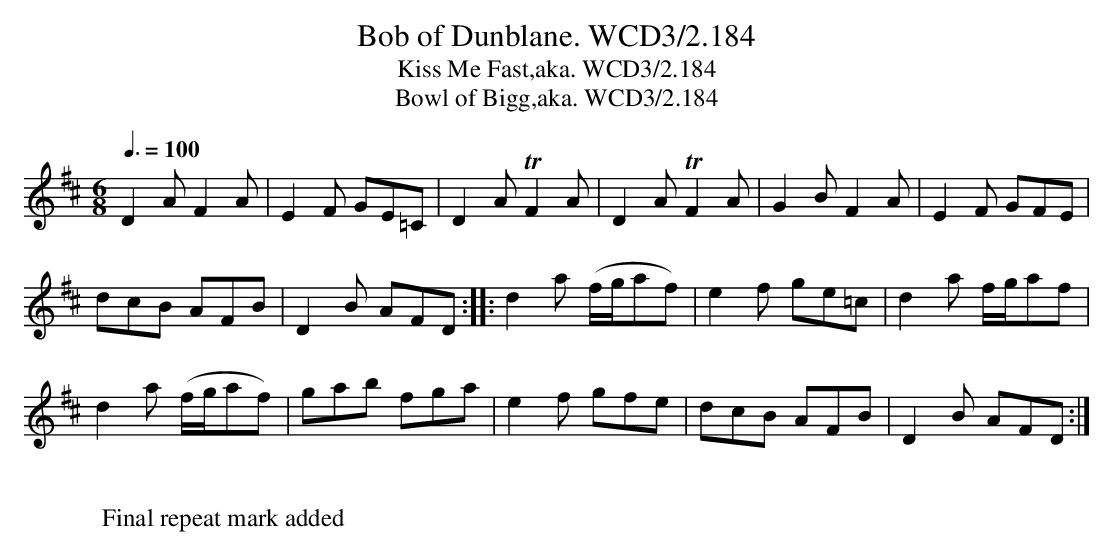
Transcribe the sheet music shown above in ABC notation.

X:1
T:Bob of Dunblane. WCD3/2.184
T:Kiss Me Fast,aka. WCD3/2.184
T:Bowl of Bigg,aka. WCD3/2.184
M:6/8
L:1/8
Q:3/8=100
U:t=!trill!
K:D
D2A F2A|E2F GE=C|D2A tF2A|D2A tF2A|G2B F2A|E2F GFE|
dcB AFB|D2B AFD::d2a (f/g/af)|e2f ge=c|d2a f/g/af|
d2a (f/g/af)|gab fga|e2f gfe|dcB AFB|D2B AFD:|
W:
W:Final repeat mark added
